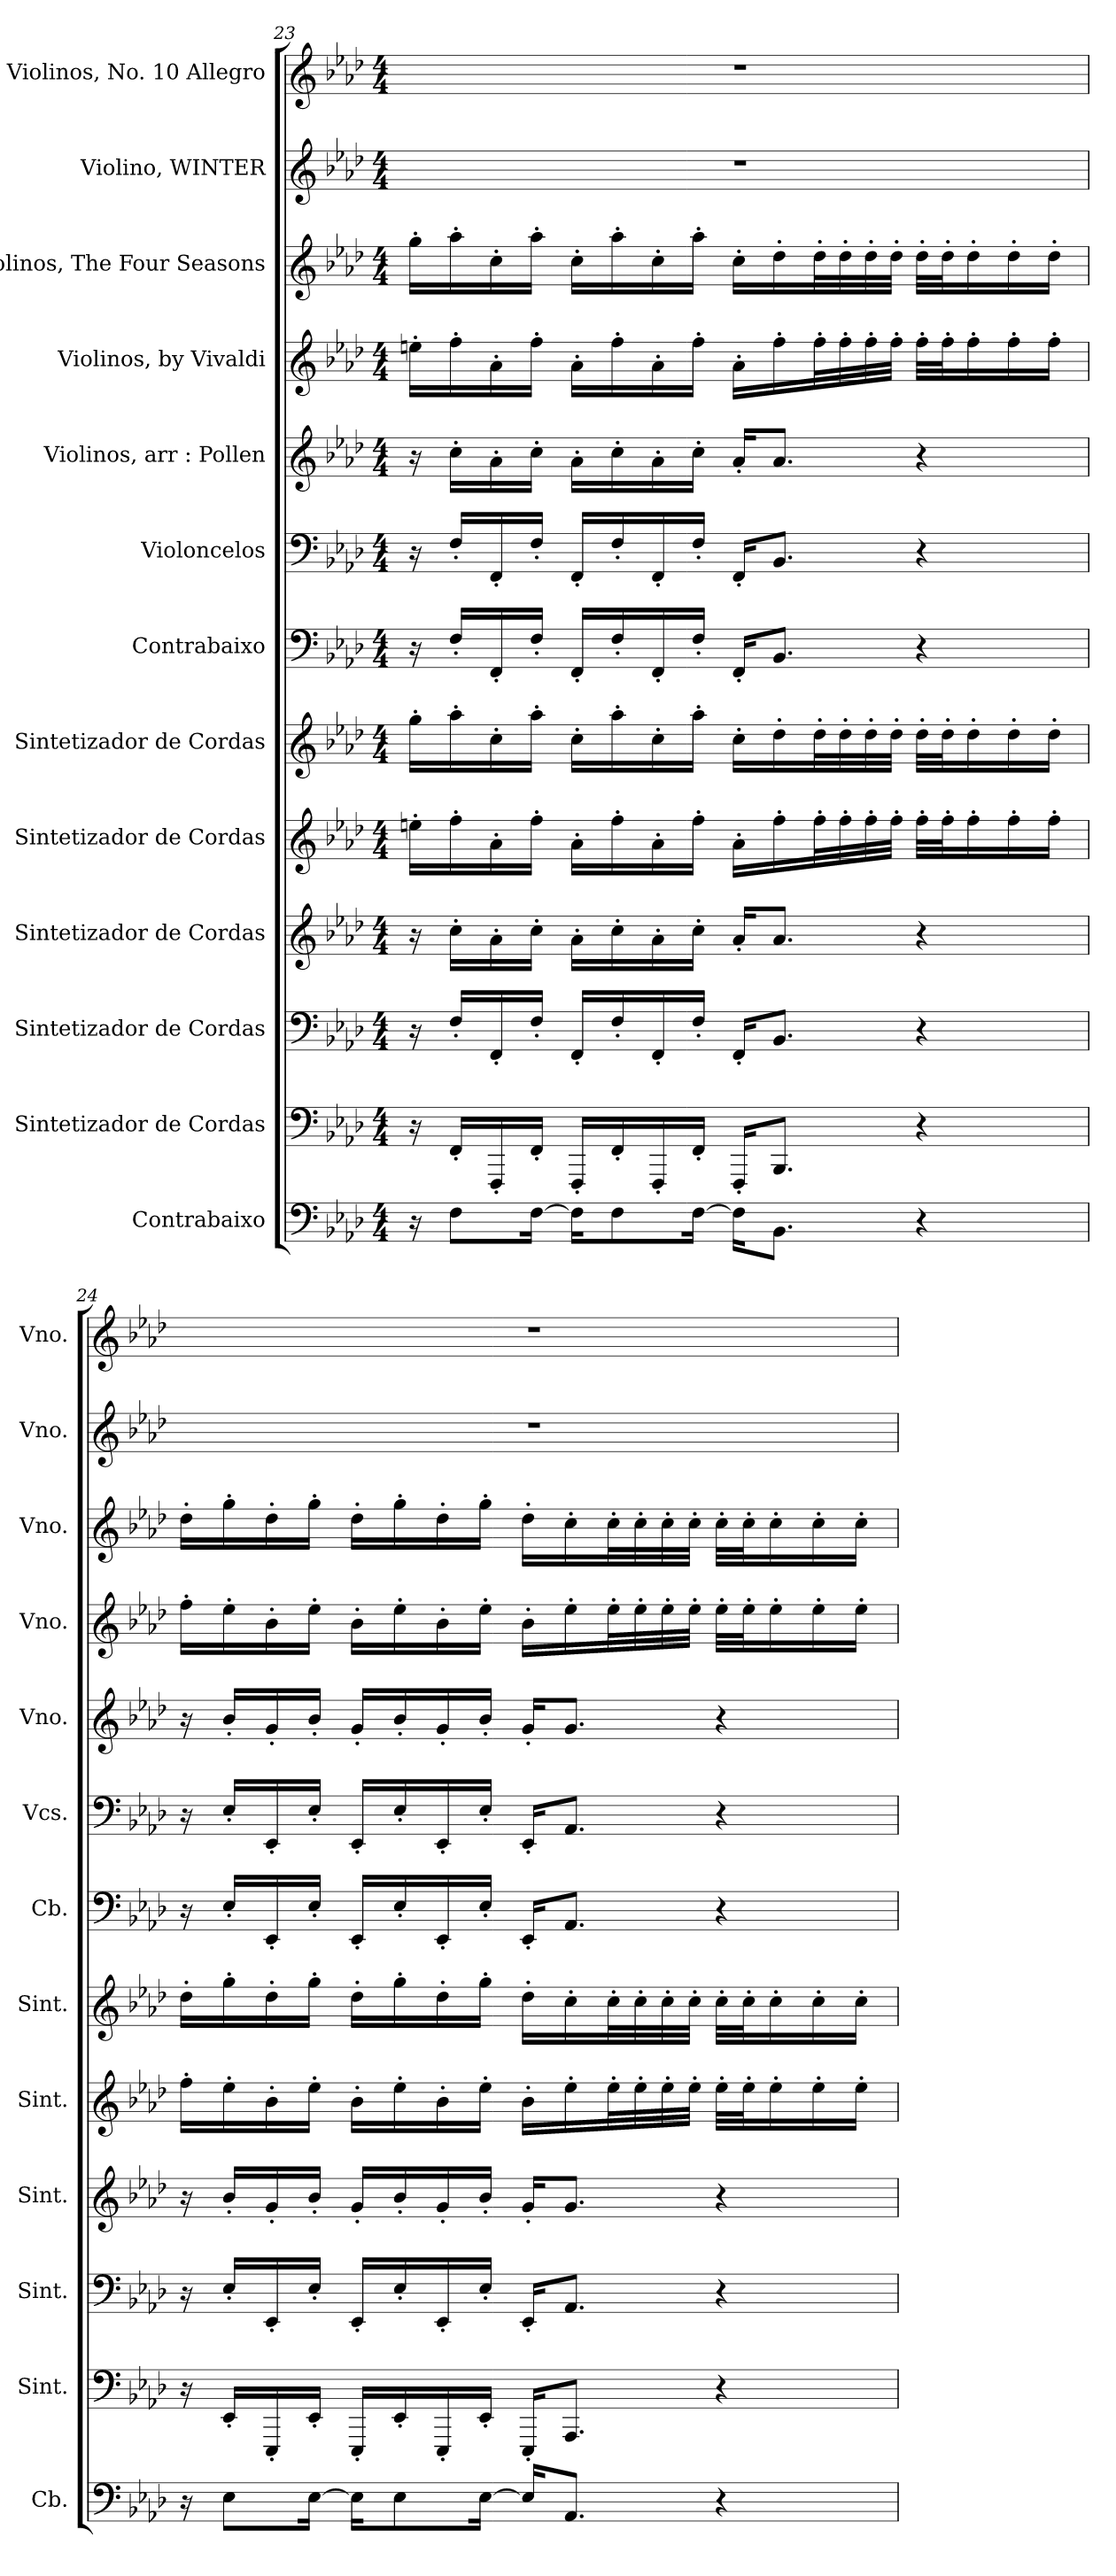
**kern	**kern	**kern	**kern	**kern	**kern	**kern	**kern	**kern	**kern	**kern	**kern	**kern
*part13	*part12	*part11	*part10	*part9	*part8	*part7	*part6	*part5	*part4	*part3	*part2	*part1
*staff13	*staff12	*staff11	*staff10	*staff9	*staff8	*staff7	*staff6	*staff5	*staff4	*staff3	*staff2	*staff1
*I"Contrabaixo	*I"Sintetizador de Cordas	*I"Sintetizador de Cordas	*I"Sintetizador de Cordas	*I"Sintetizador de Cordas	*I"Sintetizador de Cordas	*I"Contrabaixo	*I"Violoncelos	*I"Violinos, arr : Pollen	*I"Violinos, by Vivaldi	*I"Violinos, The Four Seasons	*I"Violino, WINTER	*I"Violinos, No. 10 Allegro
*I'Cb.	*I'Sint.	*I'Sint.	*I'Sint.	*I'Sint.	*I'Sint.	*I'Cb.	*I'Vcs.	*I'Vno.	*I'Vno.	*I'Vno.	*I'Vno.	*I'Vno.
!!LO:PB:g=z
*clefF4	*clefF4	*clefF4	*clefG2	*clefG2	*clefG2	*clefF4	*clefF4	*clefG2	*clefG2	*clefG2	*clefG2	*clefG2
*ITrd7c12	*	*	*	*	*	*ITrd7c12	*	*	*	*	*	*
*k[b-e-a-d-]	*k[b-e-a-d-]	*k[b-e-a-d-]	*k[b-e-a-d-]	*k[b-e-a-d-]	*k[b-e-a-d-]	*k[b-e-a-d-]	*k[b-e-a-d-]	*k[b-e-a-d-]	*k[b-e-a-d-]	*k[b-e-a-d-]	*k[b-e-a-d-]	*k[b-e-a-d-]
*M4/4	*M4/4	*M4/4	*M4/4	*M4/4	*M4/4	*M4/4	*M4/4	*M4/4	*M4/4	*M4/4	*M4/4	*M4/4
=23	=23	=23	=23	=23	=23	=23	=23	=23	=23	=23	=23	=23
16r	16r	16r	16r	16een'\LL	16gg'\LL	16r	16r	16r	16een'\LL	16gg'\LL	1r	1r
8FF\L	16FF'/LL	16F'/LL	16cc'\LL	16ff'\	16aa-'\	16FF'/LL	16F'/LL	16cc'\LL	16ff'\	16aa-'\	.	.
.	16FFF'/	16FF'/	16a-'\	16a-'\	16cc'\	16FFF'/	16FF'/	16a-'\	16a-'\	16cc'\	.	.
[16FF\Jk	16FF'/JJ	16F'/JJ	16cc'\JJ	16ff'\JJ	16aa-'\JJ	16FF'/JJ	16F'/JJ	16cc'\JJ	16ff'\JJ	16aa-'\JJ	.	.
16FF\KL]	16FFF'/LL	16FF'/LL	16a-'\LL	16a-'\LL	16cc'\LL	16FFF'/LL	16FF'/LL	16a-'\LL	16a-'\LL	16cc'\LL	.	.
8FF\	16FF'/	16F'/	16cc'\	16ff'\	16aa-'\	16FF'/	16F'/	16cc'\	16ff'\	16aa-'\	.	.
.	16FFF'/	16FF'/	16a-'\	16a-'\	16cc'\	16FFF'/	16FF'/	16a-'\	16a-'\	16cc'\	.	.
[16FF\Jk	16FF'/JJ	16F'/JJ	16cc'\JJ	16ff'\JJ	16aa-'\JJ	16FF'/JJ	16F'/JJ	16cc'\JJ	16ff'\JJ	16aa-'\JJ	.	.
16FF\KL]	16FFF'/KL	16FF'/KL	16a-'/KL	16a-'\LL	16cc'\LL	16FFF'/KL	16FF'/KL	16a-'/KL	16a-'\LL	16cc'\LL	.	.
8.BBB-\J	8.BBB-/J	8.BB-/J	8.a-/J	16ff'\	16dd-'\	8.BBB-/J	8.BB-/J	8.a-/J	16ff'\	16dd-'\	.	.
.	.	.	.	32ff'\L	32dd-'\L	.	.	.	32ff'\L	32dd-'\L	.	.
.	.	.	.	32ff'\	32dd-'\	.	.	.	32ff'\	32dd-'\	.	.
.	.	.	.	32ff'\	32dd-'\	.	.	.	32ff'\	32dd-'\	.	.
.	.	.	.	32ff'\JJJ	32dd-'\JJJ	.	.	.	32ff'\JJJ	32dd-'\JJJ	.	.
4r	4r	4r	4r	32ff'\LLL	32dd-'\LLL	4r	4r	4r	32ff'\LLL	32dd-'\LLL	.	.
.	.	.	.	32ff'\J	32dd-'\J	.	.	.	32ff'\J	32dd-'\J	.	.
.	.	.	.	16ff'\	16dd-'\	.	.	.	16ff'\	16dd-'\	.	.
.	.	.	.	16ff'\	16dd-'\	.	.	.	16ff'\	16dd-'\	.	.
.	.	.	.	16ff'\JJ	16dd-'\JJ	.	.	.	16ff'\JJ	16dd-'\JJ	.	.
=24	=24	=24	=24	=24	=24	=24	=24	=24	=24	=24	=24	=24
16r	16r	16r	16r	16ff'\LL	16dd-'\LL	16r	16r	16r	16ff'\LL	16dd-'\LL	1r	1r
8EE-\L	16EE-'/LL	16E-'/LL	16b-'/LL	16ee-'\	16gg'\	16EE-'/LL	16E-'/LL	16b-'/LL	16ee-'\	16gg'\	.	.
.	16EEE-'/	16EE-'/	16g'/	16b-'\	16dd-'\	16EEE-'/	16EE-'/	16g'/	16b-'\	16dd-'\	.	.
[16EE-\Jk	16EE-'/JJ	16E-'/JJ	16b-'/JJ	16ee-'\JJ	16gg'\JJ	16EE-'/JJ	16E-'/JJ	16b-'/JJ	16ee-'\JJ	16gg'\JJ	.	.
16EE-\KL]	16EEE-'/LL	16EE-'/LL	16g'/LL	16b-'\LL	16dd-'\LL	16EEE-'/LL	16EE-'/LL	16g'/LL	16b-'\LL	16dd-'\LL	.	.
8EE-\	16EE-'/	16E-'/	16b-'/	16ee-'\	16gg'\	16EE-'/	16E-'/	16b-'/	16ee-'\	16gg'\	.	.
.	16EEE-'/	16EE-'/	16g'/	16b-'\	16dd-'\	16EEE-'/	16EE-'/	16g'/	16b-'\	16dd-'\	.	.
[16EE-\Jk	16EE-'/JJ	16E-'/JJ	16b-'/JJ	16ee-'\JJ	16gg'\JJ	16EE-'/JJ	16E-'/JJ	16b-'/JJ	16ee-'\JJ	16gg'\JJ	.	.
16EE-/KL]	16EEE-'/KL	16EE-'/KL	16g'/KL	16b-'\LL	16dd-'\LL	16EEE-'/KL	16EE-'/KL	16g'/KL	16b-'\LL	16dd-'\LL	.	.
8.AAA-/J	8.AAA-/J	8.AA-/J	8.g/J	16ee-'\	16cc'\	8.AAA-/J	8.AA-/J	8.g/J	16ee-'\	16cc'\	.	.
.	.	.	.	32ee-'\L	32cc'\L	.	.	.	32ee-'\L	32cc'\L	.	.
.	.	.	.	32ee-'\	32cc'\	.	.	.	32ee-'\	32cc'\	.	.
.	.	.	.	32ee-'\	32cc'\	.	.	.	32ee-'\	32cc'\	.	.
.	.	.	.	32ee-'\JJJ	32cc'\JJJ	.	.	.	32ee-'\JJJ	32cc'\JJJ	.	.
4r	4r	4r	4r	32ee-'\LLL	32cc'\LLL	4r	4r	4r	32ee-'\LLL	32cc'\LLL	.	.
.	.	.	.	32ee-'\J	32cc'\J	.	.	.	32ee-'\J	32cc'\J	.	.
.	.	.	.	16ee-'\	16cc'\	.	.	.	16ee-'\	16cc'\	.	.
.	.	.	.	16ee-'\	16cc'\	.	.	.	16ee-'\	16cc'\	.	.
.	.	.	.	16ee-'\JJ	16cc'\JJ	.	.	.	16ee-'\JJ	16cc'\JJ	.	.
=	=	=	=	=	=	=	=	=	=	=	=	=
*-	*-	*-	*-	*-	*-	*-	*-	*-	*-	*-	*-	*-
